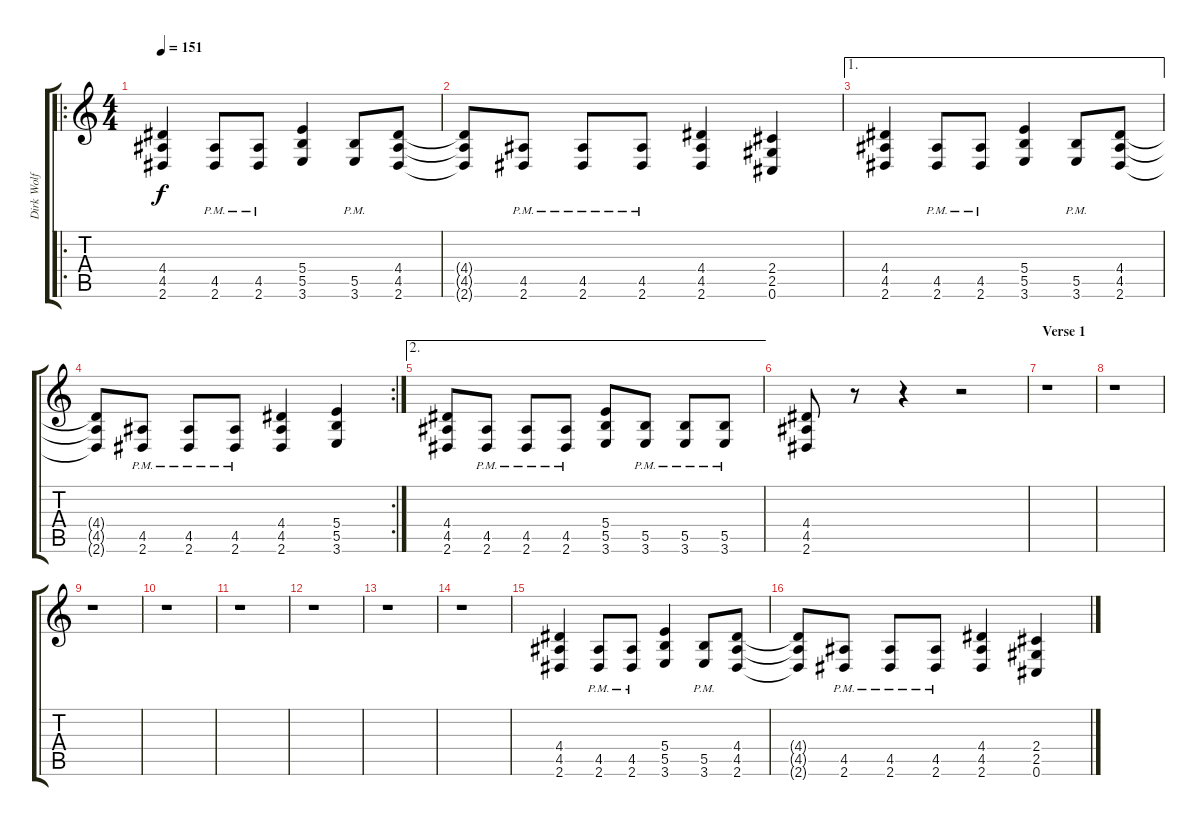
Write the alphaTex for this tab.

\track ("Dirk Wolf" "Dirk Wolf") {instrument distortionguitar}
\staff {score tabs}
\tuning (Db4 Ab3 E3 B2 Gb2 Db2) {hide}
\ro
\ts (4 4)
\tempo 151
\clef g2
\ks c
(4.4 4.5 2.6).4{dy f} (4.5{pm} 2.6{pm}).8 (4.5{pm} 2.6{pm}).8 (5.4 5.5 3.6).4 (5.5{pm} 3.6{pm}).8 (4.4 4.5 2.6).8 |
(4.4{t} 4.5{t} 2.6{t}).8 (4.5{pm} 2.6{pm}).8 (4.5{pm} 2.6{pm}).8 (4.5{pm} 2.6{pm}).8 (4.4 4.5 2.6).4 (2.4 2.5 0.6).4 |
\ae 1
(4.4 4.5 2.6).4 (4.5{pm} 2.6{pm}).8 (4.5{pm} 2.6{pm}).8 (5.4 5.5 3.6).4 (5.5{pm} 3.6{pm}).8 (4.4 4.5 2.6).8 |
\rc 2
(4.4{t} 4.5{t} 2.6{t}).8 (4.5{pm} 2.6{pm}).8 (4.5{pm} 2.6{pm}).8 (4.5{pm} 2.6{pm}).8 (4.4 4.5 2.6).4 (5.4 5.5 3.6).4 |
\ae 2
(4.4 4.5 2.6).8 (4.5{pm} 2.6{pm}).8 (4.5{pm} 2.6{pm}).8 (4.5{pm} 2.6{pm}).8 (5.4 5.5 3.6).8 (5.5{pm} 3.6{pm}).8 (5.5{pm} 3.6{pm}).8 (5.5{pm} 3.6{pm}).8 |
(4.4 4.5 2.6).8 r.8 r.4 r.2 |
\section ("" "Verse 1")
r.1 |
r.1 |
r.1 |
r.1 |
r.1 |
r.1 |
r.1 |
r.1 |
(4.4 4.5 2.6).4 (4.5{pm} 2.6{pm}).8 (4.5{pm} 2.6{pm}).8 (5.4 5.5 3.6).4 (5.5{pm} 3.6{pm}).8 (4.4 4.5 2.6).8 |
(4.4{t} 4.5{t} 2.6{t}).8 (4.5{pm} 2.6{pm}).8 (4.5{pm} 2.6{pm}).8 (4.5{pm} 2.6{pm}).8 (4.4 4.5 2.6).4 (2.4 2.5 0.6).4
